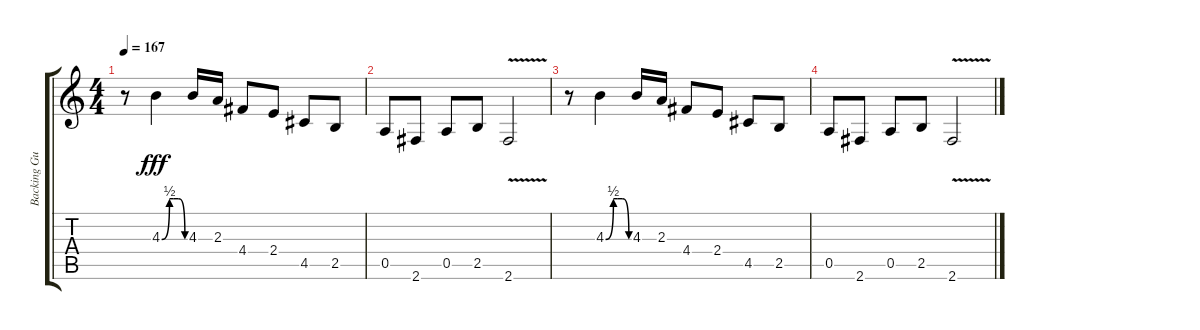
\track ("Backing Guitar" "Backing Gu") {instrument overdrivenguitar}
\staff {score tabs}
\tuning (E4 B3 G3 D3 A2 E2) {hide}
\ts (4 4)
\tempo 167
\clef g2
\ks c
r.8{dy fff} 4.3{be (custom 0 0 20 2 30 2 43 2 60 0)}.4 4.3.16 2.3.16 4.4.8 2.4.8 4.5.8 2.5.8 |
0.5.8 2.6.8 0.5.8 2.5.8 2.6{v}.2 |
r.8 4.3{be (custom 0 0 20 2 30 2 43 2 60 0)}.4 4.3.16 2.3.16 4.4.8 2.4.8 4.5.8 2.5.8 |
0.5.8 2.6.8 0.5.8 2.5.8 2.6{v}.2
